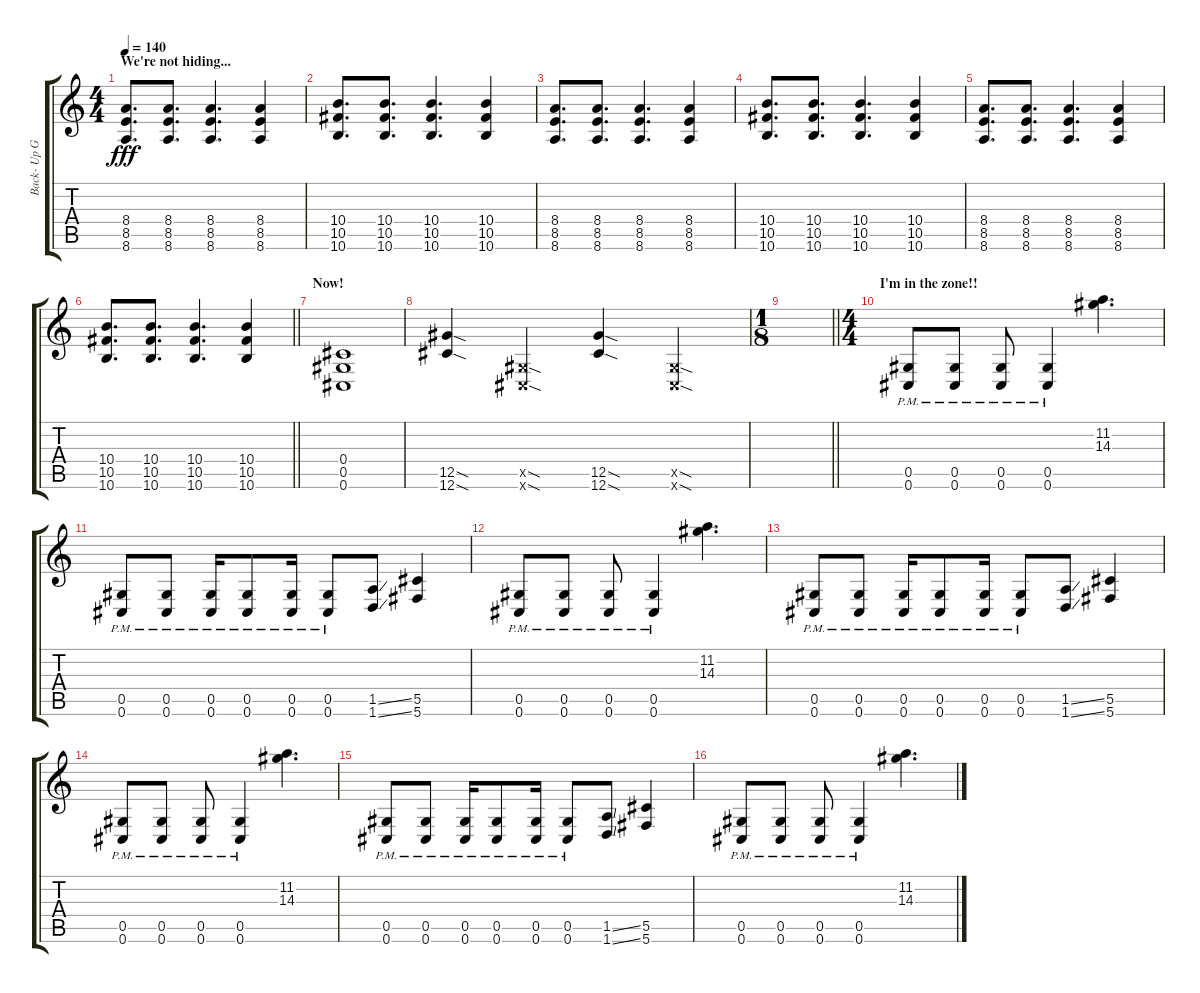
\track ("Back- Up Guitar- Rory" "Back- Up G") {instrument overdrivenguitar}
\staff {score tabs}
\tuning (Eb4 Bb3 Gb3 Db3 Ab2 Db2) {hide}
\ts (4 4)
\section ("" "We're not hiding...")
\tempo 140
\clef g2
\ks c
(8.4 8.5 8.6).8{d dy fff} (8.4 8.5 8.6).8{d} (8.4 8.5 8.6).4{d} (8.4 8.5 8.6).4 |
(10.4 10.5 10.6).8{d} (10.4 10.5 10.6).8{d} (10.4 10.5 10.6).4{d} (10.4 10.5 10.6).4 |
(8.4 8.5 8.6).8{d} (8.4 8.5 8.6).8{d} (8.4 8.5 8.6).4{d} (8.4 8.5 8.6).4 |
(10.4 10.5 10.6).8{d} (10.4 10.5 10.6).8{d} (10.4 10.5 10.6).4{d} (10.4 10.5 10.6).4 |
(8.4 8.5 8.6).8{d} (8.4 8.5 8.6).8{d} (8.4 8.5 8.6).4{d} (8.4 8.5 8.6).4 |
\barLineRight lightlight
(10.4 10.5 10.6).8{d} (10.4 10.5 10.6).8{d} (10.4 10.5 10.6).4{d} (10.4 10.5 10.6).4 |
\section ("" "Now!")
(0.4 0.5 0.6).1 |
(12.5{sod} 12.6{sod}).4 (0.5{sod x} 0.6{sod x}).4 (12.5{sod} 12.6{sod}).4 (0.5{sod x} 0.6{sod x}).4 |
\ts (1 8)
\barLineRight lightlight
|
\ts (4 4)
\section ("" "I'm in the zone!!")
(0.5{pm} 0.6{pm}).8 (0.5{pm} 0.6{pm}).8 (0.5{pm} 0.6{pm}).8 (0.5{pm} 0.6{pm}).4 (11.2 14.3).4{d} |
(0.5{pm} 0.6{pm}).8 (0.5{pm} 0.6{pm}).8 (0.5{pm} 0.6{pm}).16 (0.5{pm} 0.6{pm}).8 (0.5{pm} 0.6{pm}).16 (0.5{pm} 0.6{pm}).8 (1.5{ss} 1.6{ss}).8 (5.5 5.6).4 |
(0.5{pm} 0.6{pm}).8 (0.5{pm} 0.6{pm}).8 (0.5{pm} 0.6{pm}).8 (0.5{pm} 0.6{pm}).4 (11.2 14.3).4{d} |
(0.5{pm} 0.6{pm}).8 (0.5{pm} 0.6{pm}).8 (0.5{pm} 0.6{pm}).16 (0.5{pm} 0.6{pm}).8 (0.5{pm} 0.6{pm}).16 (0.5{pm} 0.6{pm}).8 (1.5{ss} 1.6{ss}).8 (5.5 5.6).4 |
(0.5{pm} 0.6{pm}).8 (0.5{pm} 0.6{pm}).8 (0.5{pm} 0.6{pm}).8 (0.5{pm} 0.6{pm}).4 (11.2 14.3).4{d} |
(0.5{pm} 0.6{pm}).8 (0.5{pm} 0.6{pm}).8 (0.5{pm} 0.6{pm}).16 (0.5{pm} 0.6{pm}).8 (0.5{pm} 0.6{pm}).16 (0.5{pm} 0.6{pm}).8 (1.5{ss} 1.6{ss}).8 (5.5 5.6).4 |
(0.5{pm} 0.6{pm}).8 (0.5{pm} 0.6{pm}).8 (0.5{pm} 0.6{pm}).8 (0.5{pm} 0.6{pm}).4 (11.2 14.3).4{d}
